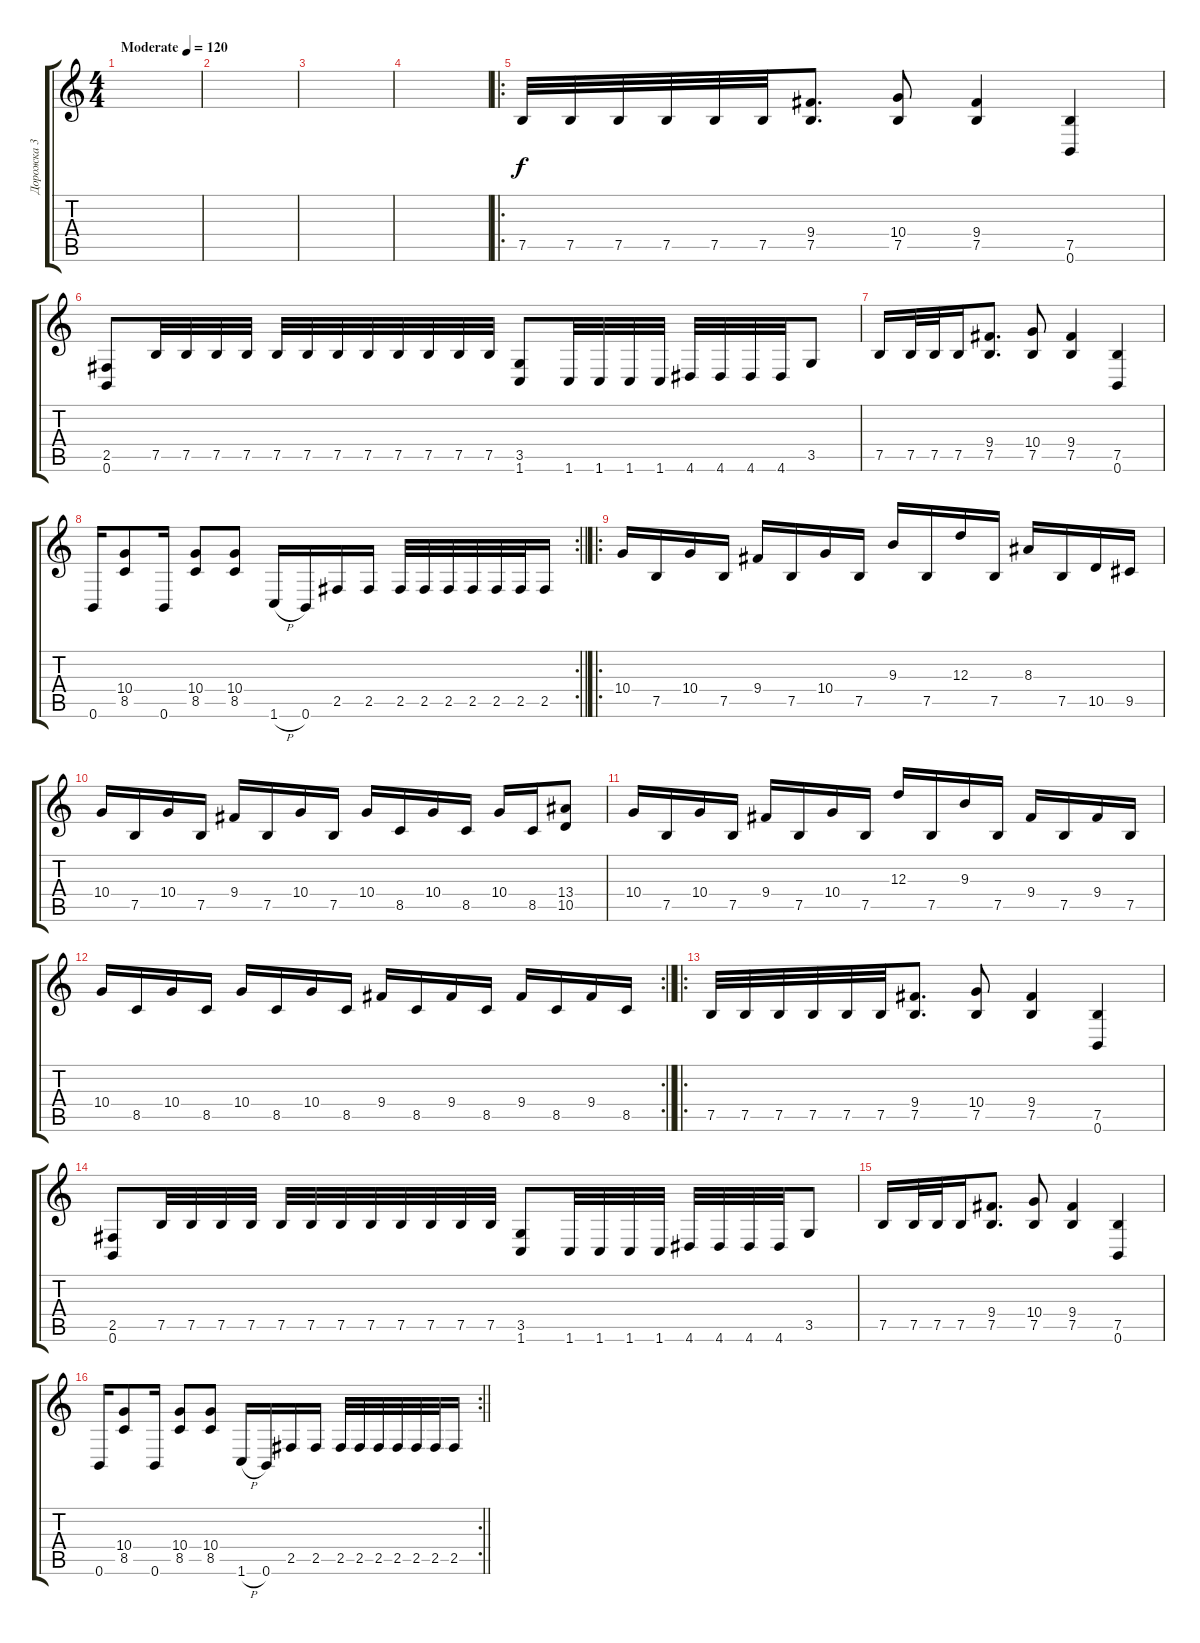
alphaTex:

\track ("Дорожка 3" "Дорожка 3") {instrument distortionguitar}
\staff {score tabs}
\tuning (B3 Gb3 D3 A2 E2 B1) {hide}
\ts (4 4)
\tempo (120 "Moderate")
\clef g2
\ks c
|
|
|
|
\ro
7.5.32 7.5.32 7.5.32 7.5.32 7.5.32 7.5.32 (9.4 7.5).8{d} (10.4 7.5).8 (9.4 7.5).4 (7.5 0.6).4 |
(2.5 0.6).8 7.5.32 7.5.32 7.5.32 7.5.32 7.5.32 7.5.32 7.5.32 7.5.32 7.5.32 7.5.32 7.5.32 7.5.32 (3.5 1.6).8 1.6.32 1.6.32 1.6.32 1.6.32 4.6.32 4.6.32 4.6.32 4.6.32 3.5.8 |
7.5.16 7.5.32 7.5.32 7.5.16 (9.4 7.5).8{d} (10.4 7.5).8 (9.4 7.5).4 (7.5 0.6).4 |
\rc 2
\barLineRight lightlight
0.6.16 (10.4 8.5).8 0.6.16 (10.4 8.5).8 (10.4 8.5).8 1.6{h}.16 0.6.16 2.5.16 2.5.16 2.5.32 2.5.32 2.5.32 2.5.32 2.5.32 2.5.32 2.5.16 |
\ro
10.4.16 7.5.16 10.4.16 7.5.16 9.4.16 7.5.16 10.4.16 7.5.16 9.3.16 7.5.16 12.3.16 7.5.16 8.3.16 7.5.16 10.5.16 9.5.16 |
10.4.16 7.5.16 10.4.16 7.5.16 9.4.16 7.5.16 10.4.16 7.5.16 10.4.16 8.5.16 10.4.16 8.5.16 10.4.16 8.5.16 (13.4 10.5).8 |
10.4.16 7.5.16 10.4.16 7.5.16 9.4.16 7.5.16 10.4.16 7.5.16 12.3.16 7.5.16 9.3.16 7.5.16 9.4.16 7.5.16 9.4.16 7.5.16 |
\rc 2
\barLineRight lightlight
10.4.16 8.5.16 10.4.16 8.5.16 10.4.16 8.5.16 10.4.16 8.5.16 9.4.16 8.5.16 9.4.16 8.5.16 9.4.16 8.5.16 9.4.16 8.5.16 |
\ro
7.5.32 7.5.32 7.5.32 7.5.32 7.5.32 7.5.32 (9.4 7.5).8{d} (10.4 7.5).8 (9.4 7.5).4 (7.5 0.6).4 |
(2.5 0.6).8 7.5.32 7.5.32 7.5.32 7.5.32 7.5.32 7.5.32 7.5.32 7.5.32 7.5.32 7.5.32 7.5.32 7.5.32 (3.5 1.6).8 1.6.32 1.6.32 1.6.32 1.6.32 4.6.32 4.6.32 4.6.32 4.6.32 3.5.8 |
7.5.16 7.5.32 7.5.32 7.5.16 (9.4 7.5).8{d} (10.4 7.5).8 (9.4 7.5).4 (7.5 0.6).4 |
\rc 2
\barLineRight lightlight
0.6.16 (10.4 8.5).8 0.6.16 (10.4 8.5).8 (10.4 8.5).8 1.6{h}.16 0.6.16 2.5.16 2.5.16 2.5.32 2.5.32 2.5.32 2.5.32 2.5.32 2.5.32 2.5.16
